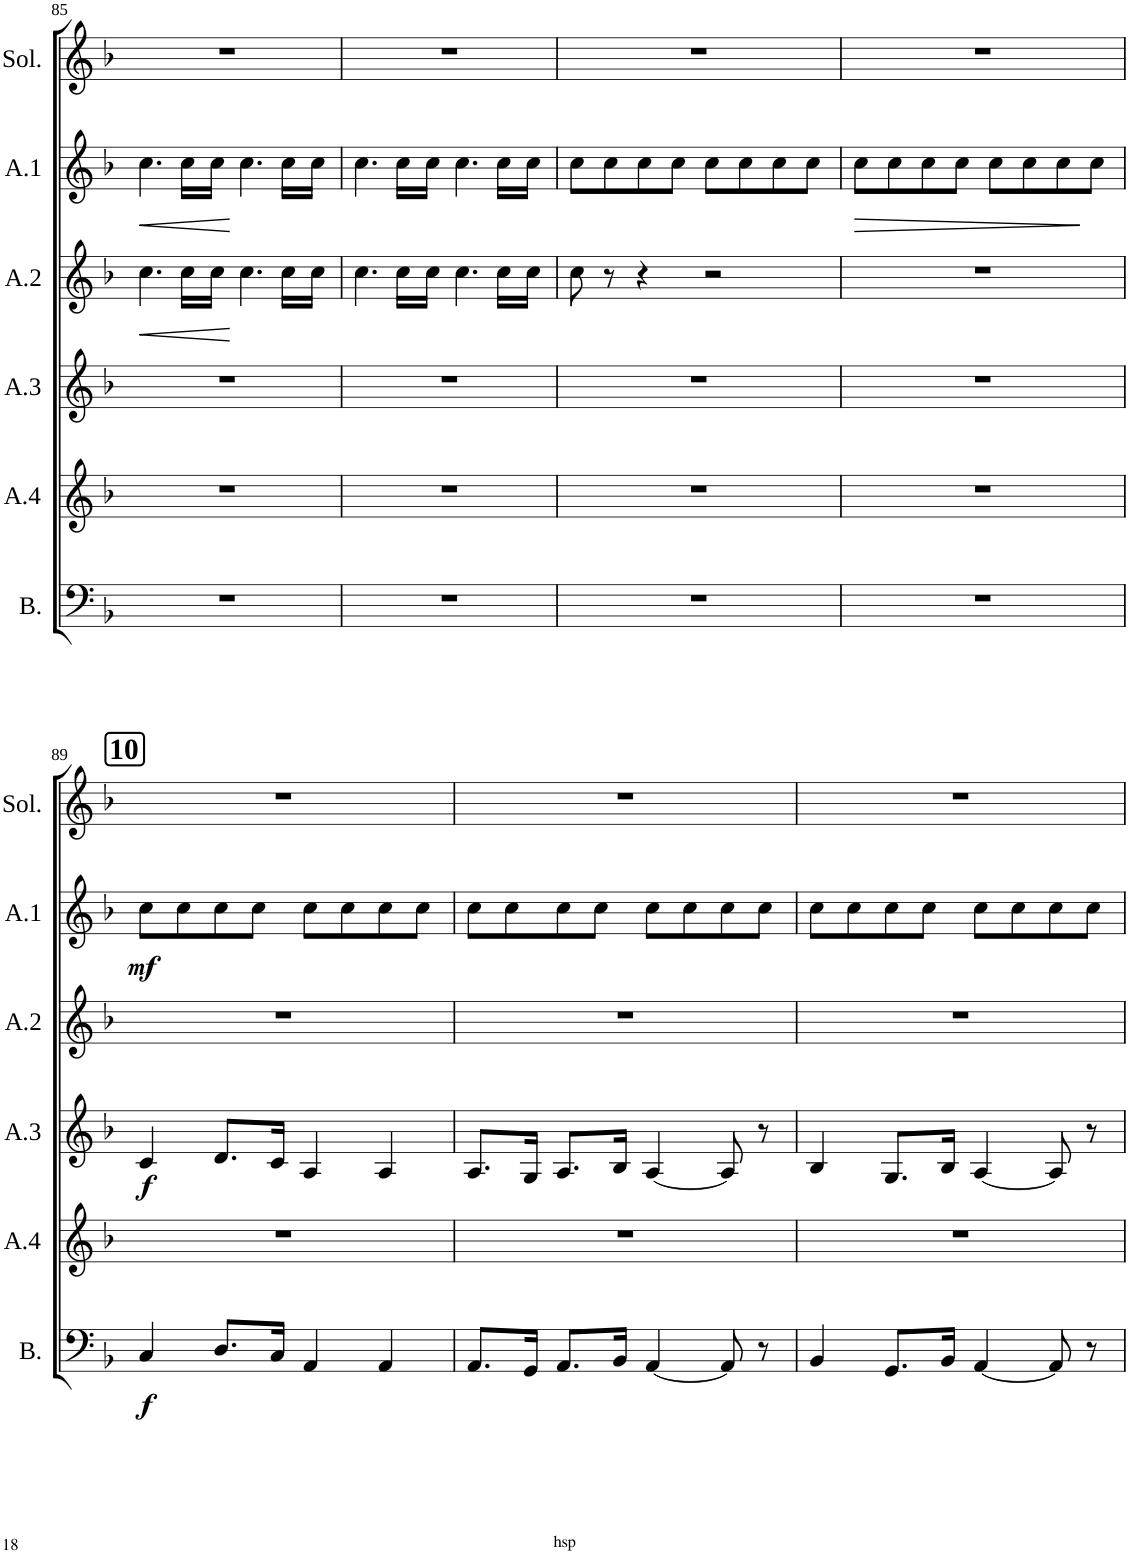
**kern	**dynam	**kern	**kern	**dynam	**kern	**dynam	**kern	**dynam	**kern
*part6	*part6	*part5	*part4	*part4	*part3	*part3	*part2	*part2	*part1
*staff6	*staff6	*staff5	*staff4	*staff4	*staff3	*staff3	*staff2	*staff2	*staff1
*I"Bass	*	*I"Akk. 4	*I"Akk. 3	*	*I"Akk. 2	*	*I"Akk. 1	*	*I"Solo
*I'B.	*	*I'A.4	*I'A.3	*	*I'A.2	*	*I'A.1	*	*I'Sol.
!!LO:PB:g=z
*clefF4	*	*clefG2	*clefG2	*	*clefG2	*	*clefG2	*	*clefG2
*k[b-]	*	*k[b-]	*k[b-]	*	*k[b-]	*	*k[b-]	*	*k[b-]
*M4/4	*	*M4/4	*M4/4	*	*M4/4	*	*M4/4	*	*M4/4
*met(c)	*	*met(c)	*met(c)	*	*met(c)	*	*met(c)	*	*met(c)
=85	=85	=85	=85	=85	=85	=85	=85	=85	=85
!	!	!	!	!	!	!LO:HP:b	!	!LO:HP:b	!
1r	.	1r	1r	.	4.cc\	<	4.cc\	<	1r
.	.	.	.	.	16cc\LL	.	16cc\LL	.	.
.	.	.	.	.	16cc\JJ	.	16cc\JJ	.	.
.	.	.	.	.	4.cc\	[	4.cc\	[	.
.	.	.	.	.	16cc\LL	.	16cc\LL	.	.
.	.	.	.	.	16cc\JJ	.	16cc\JJ	.	.
=86	=86	=86	=86	=86	=86	=86	=86	=86	=86
1r	.	1r	1r	.	4.cc\	.	4.cc\	.	1r
.	.	.	.	.	16cc\LL	.	16cc\LL	.	.
.	.	.	.	.	16cc\JJ	.	16cc\JJ	.	.
.	.	.	.	.	4.cc\	.	4.cc\	.	.
.	.	.	.	.	16cc\LL	.	16cc\LL	.	.
.	.	.	.	.	16cc\JJ	.	16cc\JJ	.	.
=87	=87	=87	=87	=87	=87	=87	=87	=87	=87
1r	.	1r	1r	.	8cc\	.	8cc\L	.	1r
.	.	.	.	.	8r	.	8cc\	.	.
.	.	.	.	.	4r	.	8cc\	.	.
.	.	.	.	.	.	.	8cc\J	.	.
.	.	.	.	.	2r	.	8cc\L	.	.
.	.	.	.	.	.	.	8cc\	.	.
.	.	.	.	.	.	.	8cc\	.	.
.	.	.	.	.	.	.	8cc\J	.	.
=88	=88	=88	=88	=88	=88	=88	=88	=88	=88
!	!	!	!	!	!	!	!	!LO:HP:b	!
1r	.	1r	1r	.	1r	.	8cc\L	>	1r
.	.	.	.	.	.	.	8cc\	.	.
.	.	.	.	.	.	.	8cc\	.	.
.	.	.	.	.	.	.	8cc\J	.	.
.	.	.	.	.	.	.	8cc\L	.	.
.	.	.	.	.	.	.	8cc\	.	.
.	.	.	.	.	.	.	8cc\	.	.
.	.	.	.	.	.	.	8cc\J	]	.
!!LO:LB:g=z
=89	=89	=89	=89	=89	=89	=89	=89	=89	=89
!	!	!	!	!	!	!	!	!	!LO:TX:a:B:t=10
!	!LO:DY:b	!	!	!LO:DY:b	!	!	!	!LO:DY:b	!
4C/	f	1r	4c/	f	1r	.	8cc\L	mf	1r
.	.	.	.	.	.	.	8cc\	.	.
8.D/L	.	.	8.d/L	.	.	.	8cc\	.	.
.	.	.	.	.	.	.	8cc\J	.	.
16C/Jk	.	.	16c/Jk	.	.	.	.	.	.
4AA/	.	.	4A/	.	.	.	8cc\L	.	.
.	.	.	.	.	.	.	8cc\	.	.
4AA/	.	.	4A/	.	.	.	8cc\	.	.
.	.	.	.	.	.	.	8cc\J	.	.
=90	=90	=90	=90	=90	=90	=90	=90	=90	=90
8.AA/L	.	1r	8.A/L	.	1r	.	8cc\L	.	1r
.	.	.	.	.	.	.	8cc\	.	.
16GG/Jk	.	.	16G/Jk	.	.	.	.	.	.
8.AA/L	.	.	8.A/L	.	.	.	8cc\	.	.
.	.	.	.	.	.	.	8cc\J	.	.
16BB-/Jk	.	.	16B-/Jk	.	.	.	.	.	.
[4AA/	.	.	[4A/	.	.	.	8cc\L	.	.
.	.	.	.	.	.	.	8cc\	.	.
8AA/]	.	.	8A/]	.	.	.	8cc\	.	.
8r	.	.	8r	.	.	.	8cc\J	.	.
=91	=91	=91	=91	=91	=91	=91	=91	=91	=91
4BB-/	.	1r	4B-/	.	1r	.	8cc\L	.	1r
.	.	.	.	.	.	.	8cc\	.	.
8.GG/L	.	.	8.G/L	.	.	.	8cc\	.	.
.	.	.	.	.	.	.	8cc\J	.	.
16BB-/Jk	.	.	16B-/Jk	.	.	.	.	.	.
[4AA/	.	.	[4A/	.	.	.	8cc\L	.	.
.	.	.	.	.	.	.	8cc\	.	.
8AA/]	.	.	8A/]	.	.	.	8cc\	.	.
8r	.	.	8r	.	.	.	8cc\J	.	.
=	=	=	=	=	=	=	=	=	=
*-	*-	*-	*-	*-	*-	*-	*-	*-	*-
